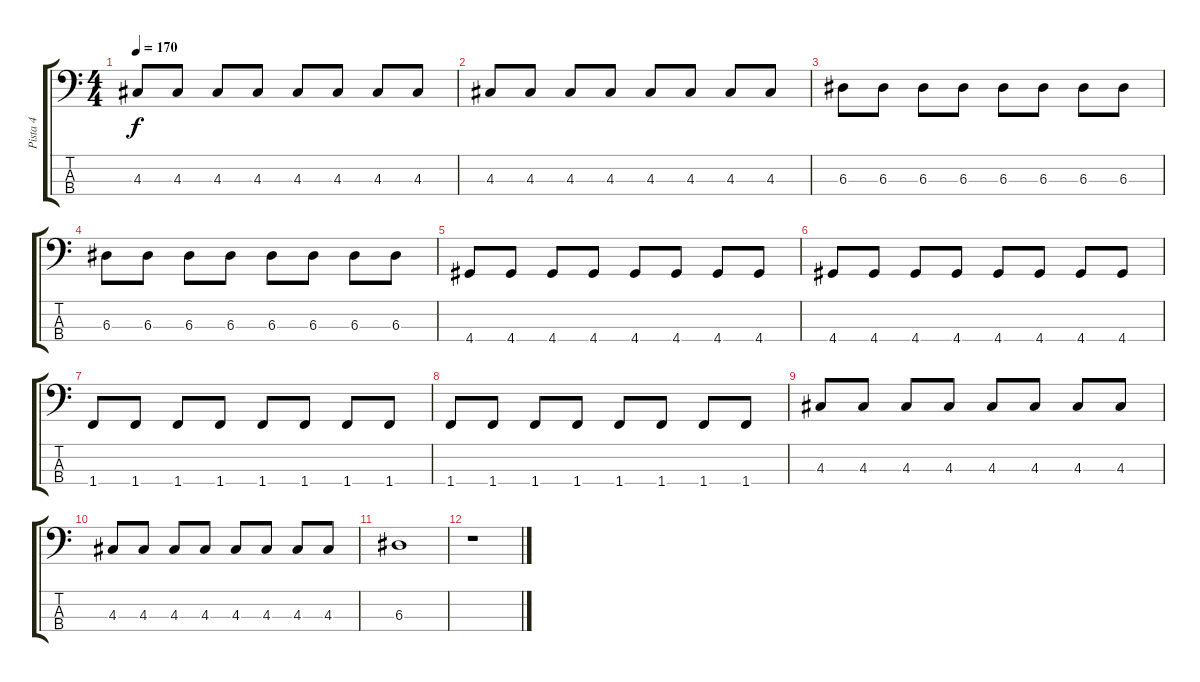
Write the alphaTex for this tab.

\track ("Pista 4" "Pista 4") {instrument electricbasspick}
\staff {score tabs}
\tuning (G2 D2 A1 E1) {hide}
\ts (4 4)
\tempo 170
\clef f4
\ks c
4.3.8{dy f} 4.3.8 4.3.8 4.3.8 4.3.8 4.3.8 4.3.8 4.3.8 |
4.3.8 4.3.8 4.3.8 4.3.8 4.3.8 4.3.8 4.3.8 4.3.8 |
6.3.8 6.3.8 6.3.8 6.3.8 6.3.8 6.3.8 6.3.8 6.3.8 |
6.3.8 6.3.8 6.3.8 6.3.8 6.3.8 6.3.8 6.3.8 6.3.8 |
4.4.8 4.4.8 4.4.8 4.4.8 4.4.8 4.4.8 4.4.8 4.4.8 |
4.4.8 4.4.8 4.4.8 4.4.8 4.4.8 4.4.8 4.4.8 4.4.8 |
1.4.8 1.4.8 1.4.8 1.4.8 1.4.8 1.4.8 1.4.8 1.4.8 |
1.4.8 1.4.8 1.4.8 1.4.8 1.4.8 1.4.8 1.4.8 1.4.8 |
4.3.8 4.3.8 4.3.8 4.3.8 4.3.8 4.3.8 4.3.8 4.3.8 |
4.3.8 4.3.8 4.3.8 4.3.8 4.3.8 4.3.8 4.3.8 4.3.8 |
6.3.1 |
r.1
